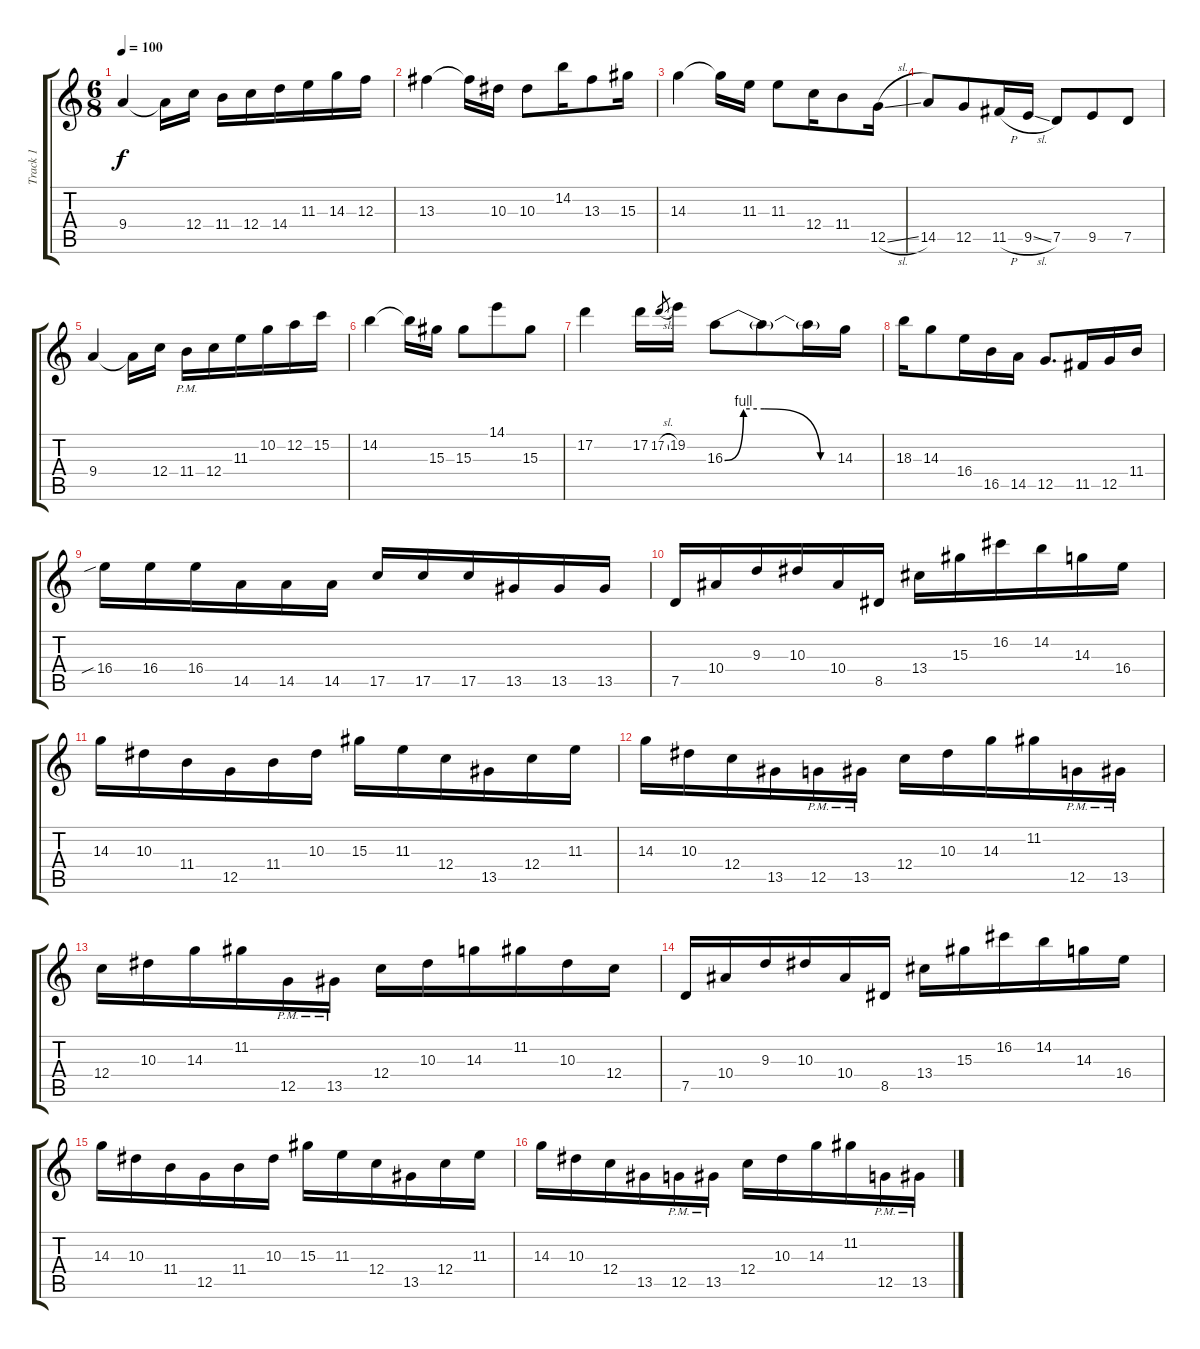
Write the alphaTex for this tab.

\track ("Track 1" "Track 1") {instrument distortionguitar}
\staff {score tabs}
\tuning (D4 A3 F3 C3 G2 C2) {hide}
\ts (6 8)
\tempo 100
\clef g2
\ks c
9.4.4{dy f} 9.4{t}.16 12.4.16 11.4.16 12.4.16 14.4.16 11.3.16 14.3.16 12.3.16 |
13.3.4 13.3{t}.16 10.3.16 10.3.8 14.2.16 13.3.8 15.3.16 |
14.3.4 14.3{t}.16 11.3.16 11.3.8 12.4.16 11.4.8 12.5{sl}.16 |
14.5.8 12.5.8 11.5{h}.16 9.5{sl}.16 7.5.8 9.5.8 7.5.8 |
9.4.4 9.4{t}.16 12.4.16 11.4{pm}.16 12.4.16 11.3.16 10.2.16 12.2.16 15.2.16 |
14.2.4 14.2{t}.16 15.3.16 15.3.8 14.1.8 15.3.8 |
17.2.4 17.2.16 17.2{sl}.8{gr} 19.2.16 16.3{be (custom 0 0 10 4 21 4 51 0 60 0)}.8 16.3{t}.8 16.3{t}.16 14.3.16 |
18.3.16 14.3.8 16.4.16 16.5.16 14.5.16 12.5.8{d} 11.5.16 12.5.16 11.4.16 |
16.4{sib}.16 16.4.16 16.4.16 14.5.16 14.5.16 14.5.16 17.5.16 17.5.16 17.5.16 13.5.16 13.5.16 13.5.16 |
7.5.16 10.4.16 9.3.16 10.3.16 10.4.16 8.5.16 13.4.16 15.3.16 16.2.16 14.2.16 14.3.16 16.4.16 |
14.3.16 10.3.16 11.4.16 12.5.16 11.4.16 10.3.16 15.3.16 11.3.16 12.4.16 13.5.16 12.4.16 11.3.16 |
14.3.16 10.3.16 12.4.16 13.5.16 12.5{pm}.16 13.5{pm}.16 12.4.16 10.3.16 14.3.16 11.2.16 12.5{pm}.16 13.5{pm}.16 |
12.4.16 10.3.16 14.3.16 11.2.16 12.5{pm}.16 13.5{pm}.16 12.4.16 10.3.16 14.3.16 11.2.16 10.3.16 12.4.16 |
7.5.16 10.4.16 9.3.16 10.3.16 10.4.16 8.5.16 13.4.16 15.3.16 16.2.16 14.2.16 14.3.16 16.4.16 |
14.3.16 10.3.16 11.4.16 12.5.16 11.4.16 10.3.16 15.3.16 11.3.16 12.4.16 13.5.16 12.4.16 11.3.16 |
14.3.16 10.3.16 12.4.16 13.5.16 12.5{pm}.16 13.5{pm}.16 12.4.16 10.3.16 14.3.16 11.2.16 12.5{pm}.16 13.5{pm}.16
